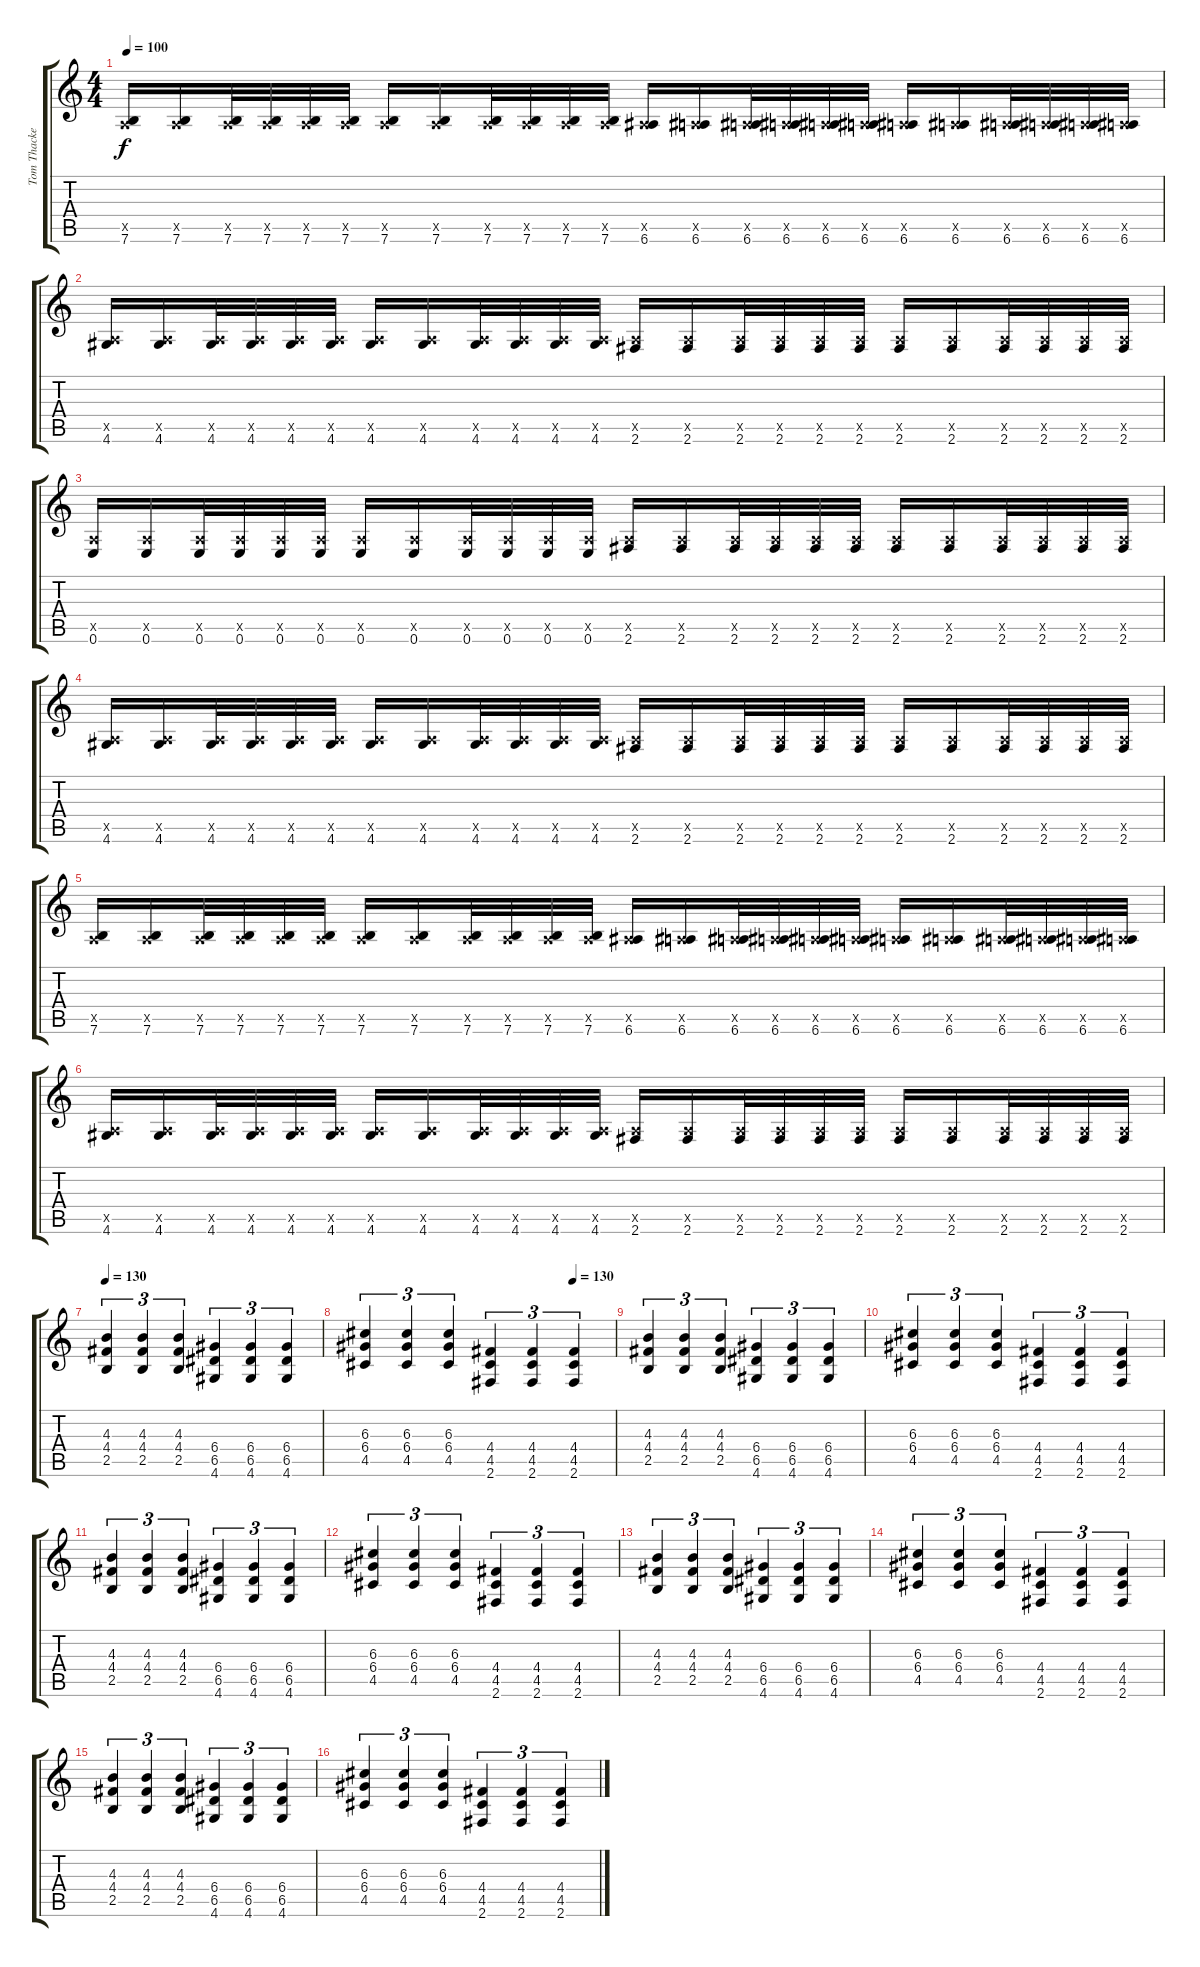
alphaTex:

\track ("Tom Thacker" "Tom Thacke") {instrument distortionguitar}
\staff {score tabs}
\tuning (E4 B3 G3 D3 A2 E2) {hide}
\ts (4 4)
\tempo 100
\clef g2
\ks c
(0.5{x} 7.6).16{dy f} (0.5{x} 7.6).16 (0.5{x} 7.6).32 (0.5{x} 7.6).32 (0.5{x} 7.6).32 (0.5{x} 7.6).32 (0.5{x} 7.6).16 (0.5{x} 7.6).16 (0.5{x} 7.6).32 (0.5{x} 7.6).32 (0.5{x} 7.6).32 (0.5{x} 7.6).32 (0.5{x} 6.6).16 (0.5{x} 6.6).16 (0.5{x} 6.6).32 (0.5{x} 6.6).32 (0.5{x} 6.6).32 (0.5{x} 6.6).32 (0.5{x} 6.6).16 (0.5{x} 6.6).16 (0.5{x} 6.6).32 (0.5{x} 6.6).32 (0.5{x} 6.6).32 (0.5{x} 6.6).32 |
(0.5{x} 4.6).16 (0.5{x} 4.6).16 (0.5{x} 4.6).32 (0.5{x} 4.6).32 (0.5{x} 4.6).32 (0.5{x} 4.6).32 (0.5{x} 4.6).16 (0.5{x} 4.6).16 (0.5{x} 4.6).32 (0.5{x} 4.6).32 (0.5{x} 4.6).32 (0.5{x} 4.6).32 (0.5{x} 2.6).16 (0.5{x} 2.6).16 (0.5{x} 2.6).32 (0.5{x} 2.6).32 (0.5{x} 2.6).32 (0.5{x} 2.6).32 (0.5{x} 2.6).16 (0.5{x} 2.6).16 (0.5{x} 2.6).32 (0.5{x} 2.6).32 (0.5{x} 2.6).32 (0.5{x} 2.6).32 |
(0.5{x} 0.6).16 (0.5{x} 0.6).16 (0.5{x} 0.6).32 (0.5{x} 0.6).32 (0.5{x} 0.6).32 (0.5{x} 0.6).32 (0.5{x} 0.6).16 (0.5{x} 0.6).16 (0.5{x} 0.6).32 (0.5{x} 0.6).32 (0.5{x} 0.6).32 (0.5{x} 0.6).32 (0.5{x} 2.6).16 (0.5{x} 2.6).16 (0.5{x} 2.6).32 (0.5{x} 2.6).32 (0.5{x} 2.6).32 (0.5{x} 2.6).32 (0.5{x} 2.6).16 (0.5{x} 2.6).16 (0.5{x} 2.6).32 (0.5{x} 2.6).32 (0.5{x} 2.6).32 (0.5{x} 2.6).32 |
(0.5{x} 4.6).16 (0.5{x} 4.6).16 (0.5{x} 4.6).32 (0.5{x} 4.6).32 (0.5{x} 4.6).32 (0.5{x} 4.6).32 (0.5{x} 4.6).16 (0.5{x} 4.6).16 (0.5{x} 4.6).32 (0.5{x} 4.6).32 (0.5{x} 4.6).32 (0.5{x} 4.6).32 (0.5{x} 2.6).16 (0.5{x} 2.6).16 (0.5{x} 2.6).32 (0.5{x} 2.6).32 (0.5{x} 2.6).32 (0.5{x} 2.6).32 (0.5{x} 2.6).16 (0.5{x} 2.6).16 (0.5{x} 2.6).32 (0.5{x} 2.6).32 (0.5{x} 2.6).32 (0.5{x} 2.6).32 |
(0.5{x} 7.6).16 (0.5{x} 7.6).16 (0.5{x} 7.6).32 (0.5{x} 7.6).32 (0.5{x} 7.6).32 (0.5{x} 7.6).32 (0.5{x} 7.6).16 (0.5{x} 7.6).16 (0.5{x} 7.6).32 (0.5{x} 7.6).32 (0.5{x} 7.6).32 (0.5{x} 7.6).32 (0.5{x} 6.6).16 (0.5{x} 6.6).16 (0.5{x} 6.6).32 (0.5{x} 6.6).32 (0.5{x} 6.6).32 (0.5{x} 6.6).32 (0.5{x} 6.6).16 (0.5{x} 6.6).16 (0.5{x} 6.6).32 (0.5{x} 6.6).32 (0.5{x} 6.6).32 (0.5{x} 6.6).32 |
(0.5{x} 4.6).16 (0.5{x} 4.6).16 (0.5{x} 4.6).32 (0.5{x} 4.6).32 (0.5{x} 4.6).32 (0.5{x} 4.6).32 (0.5{x} 4.6).16 (0.5{x} 4.6).16 (0.5{x} 4.6).32 (0.5{x} 4.6).32 (0.5{x} 4.6).32 (0.5{x} 4.6).32 (0.5{x} 2.6).16 (0.5{x} 2.6).16 (0.5{x} 2.6).32 (0.5{x} 2.6).32 (0.5{x} 2.6).32 (0.5{x} 2.6).32 (0.5{x} 2.6).16 (0.5{x} 2.6).16 (0.5{x} 2.6).32 (0.5{x} 2.6).32 (0.5{x} 2.6).32 (0.5{x} 2.6).32 |
\tempo 130
(4.3 4.4 2.5).4{tu (3 2)} (4.3 4.4 2.5).4{tu (3 2)} (4.3 4.4 2.5).4{tu (3 2)} (6.4 6.5 4.6).4{tu (3 2)} (6.4 6.5 4.6).4{tu (3 2)} (6.4 6.5 4.6).4{tu (3 2)} |
\tempo (130 0.8333333333333334)
(6.3 6.4 4.5).4{tu (3 2)} (6.3 6.4 4.5).4{tu (3 2)} (6.3 6.4 4.5).4{tu (3 2)} (4.4 4.5 2.6).4{tu (3 2)} (4.4 4.5 2.6).4{tu (3 2)} (4.4 4.5 2.6).4{tu (3 2)} |
(4.3 4.4 2.5).4{tu (3 2)} (4.3 4.4 2.5).4{tu (3 2)} (4.3 4.4 2.5).4{tu (3 2)} (6.4 6.5 4.6).4{tu (3 2)} (6.4 6.5 4.6).4{tu (3 2)} (6.4 6.5 4.6).4{tu (3 2)} |
(6.3 6.4 4.5).4{tu (3 2)} (6.3 6.4 4.5).4{tu (3 2)} (6.3 6.4 4.5).4{tu (3 2)} (4.4 4.5 2.6).4{tu (3 2)} (4.4 4.5 2.6).4{tu (3 2)} (4.4 4.5 2.6).4{tu (3 2)} |
(4.3 4.4 2.5).4{tu (3 2)} (4.3 4.4 2.5).4{tu (3 2)} (4.3 4.4 2.5).4{tu (3 2)} (6.4 6.5 4.6).4{tu (3 2)} (6.4 6.5 4.6).4{tu (3 2)} (6.4 6.5 4.6).4{tu (3 2)} |
(6.3 6.4 4.5).4{tu (3 2)} (6.3 6.4 4.5).4{tu (3 2)} (6.3 6.4 4.5).4{tu (3 2)} (4.4 4.5 2.6).4{tu (3 2)} (4.4 4.5 2.6).4{tu (3 2)} (4.4 4.5 2.6).4{tu (3 2)} |
(4.3 4.4 2.5).4{tu (3 2)} (4.3 4.4 2.5).4{tu (3 2)} (4.3 4.4 2.5).4{tu (3 2)} (6.4 6.5 4.6).4{tu (3 2)} (6.4 6.5 4.6).4{tu (3 2)} (6.4 6.5 4.6).4{tu (3 2)} |
(6.3 6.4 4.5).4{tu (3 2)} (6.3 6.4 4.5).4{tu (3 2)} (6.3 6.4 4.5).4{tu (3 2)} (4.4 4.5 2.6).4{tu (3 2)} (4.4 4.5 2.6).4{tu (3 2)} (4.4 4.5 2.6).4{tu (3 2)} |
(4.3 4.4 2.5).4{tu (3 2)} (4.3 4.4 2.5).4{tu (3 2)} (4.3 4.4 2.5).4{tu (3 2)} (6.4 6.5 4.6).4{tu (3 2)} (6.4 6.5 4.6).4{tu (3 2)} (6.4 6.5 4.6).4{tu (3 2)} |
(6.3 6.4 4.5).4{tu (3 2)} (6.3 6.4 4.5).4{tu (3 2)} (6.3 6.4 4.5).4{tu (3 2)} (4.4 4.5 2.6).4{tu (3 2)} (4.4 4.5 2.6).4{tu (3 2)} (4.4 4.5 2.6).4{tu (3 2)}
